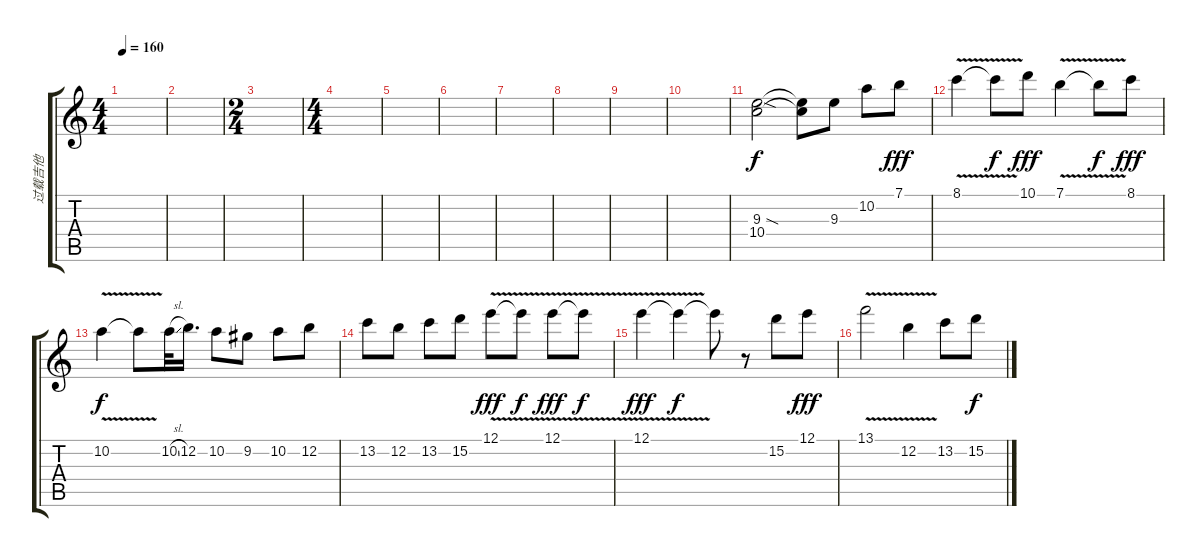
\track ("过载吉他" "过载吉他") {instrument distortionguitar}
\staff {score tabs}
\tuning (E4 B3 G3 D3 A2 E2) {hide}
\ts (4 4)
\tempo 160
\clef g2
\ks c
|
|
\ts (2 4)
|
\ts (4 4)
|
|
|
|
|
|
|
(9.3{sod} 10.4).2 (9.3{t} 10.4{t}).8{dy f} 9.3.8 10.2.8 7.1.8{dy fff} |
8.1{v}.4 8.1{t}.8{dy f} 10.1.8{dy fff} 7.1{v}.4 7.1{t}.8{dy f} 8.1.8{dy fff} |
10.2{v}.4{dy f} 10.2{t}.8 10.2{sl}.32 12.2.16{d} 10.2.8 9.2.8 10.2.8 12.2.8 |
13.2.8 12.2.8 13.2.8 15.2.8 12.1{v}.8{dy fff} 12.1{t}.8{dy f} 12.1{v}.8{dy fff} 12.1{t}.8{dy f} |
12.1{v}.4{dy fff} 12.1{t}.4{dy f} 12.1{t}.8 r.8 15.2.8 12.1.8{dy fff} |
13.1{v}.2 12.2{v}.4 13.2.8 15.2.8{dy f}
